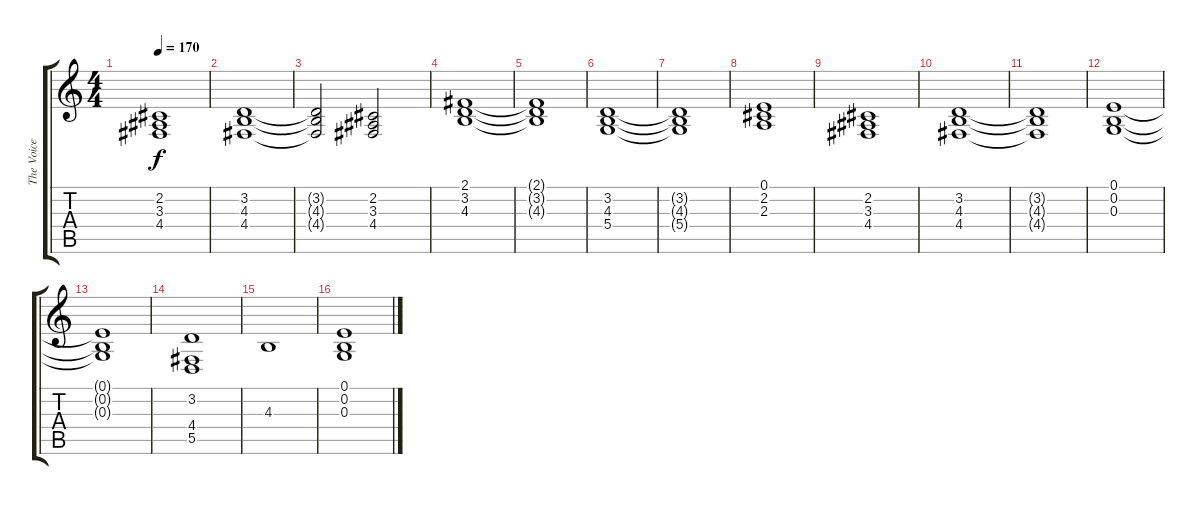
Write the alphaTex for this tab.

\track ("The Voice of The Music" "The Voice ") {instrument stringensemble1}
\staff {score tabs}
\tuning (E4 B3 G3 D3 A2 E2) {hide}
\ts (4 4)
\tempo 170
\clef g2
\ks c
(2.2 3.3 4.4).1{dy f} |
(3.2 4.3 4.4).1 |
(3.2{t} 4.3{t} 4.4{t}).2 (2.2 3.3 4.4).2 |
(2.1 3.2 4.3).1 |
(2.1{t} 3.2{t} 4.3{t}).1 |
(3.2 4.3 5.4).1 |
(3.2{t} 4.3{t} 5.4{t}).1 |
(0.1 2.2 2.3).1 |
(2.2 3.3 4.4).1 |
(3.2 4.3 4.4).1 |
(3.2{t} 4.3{t} 4.4{t}).1 |
(0.1 0.2 0.3).1 |
(0.1{t} 0.2{t} 0.3{t}).1 |
(3.2 4.4 5.5).1 |
4.3.1 |
(0.1 0.2 0.3).1
